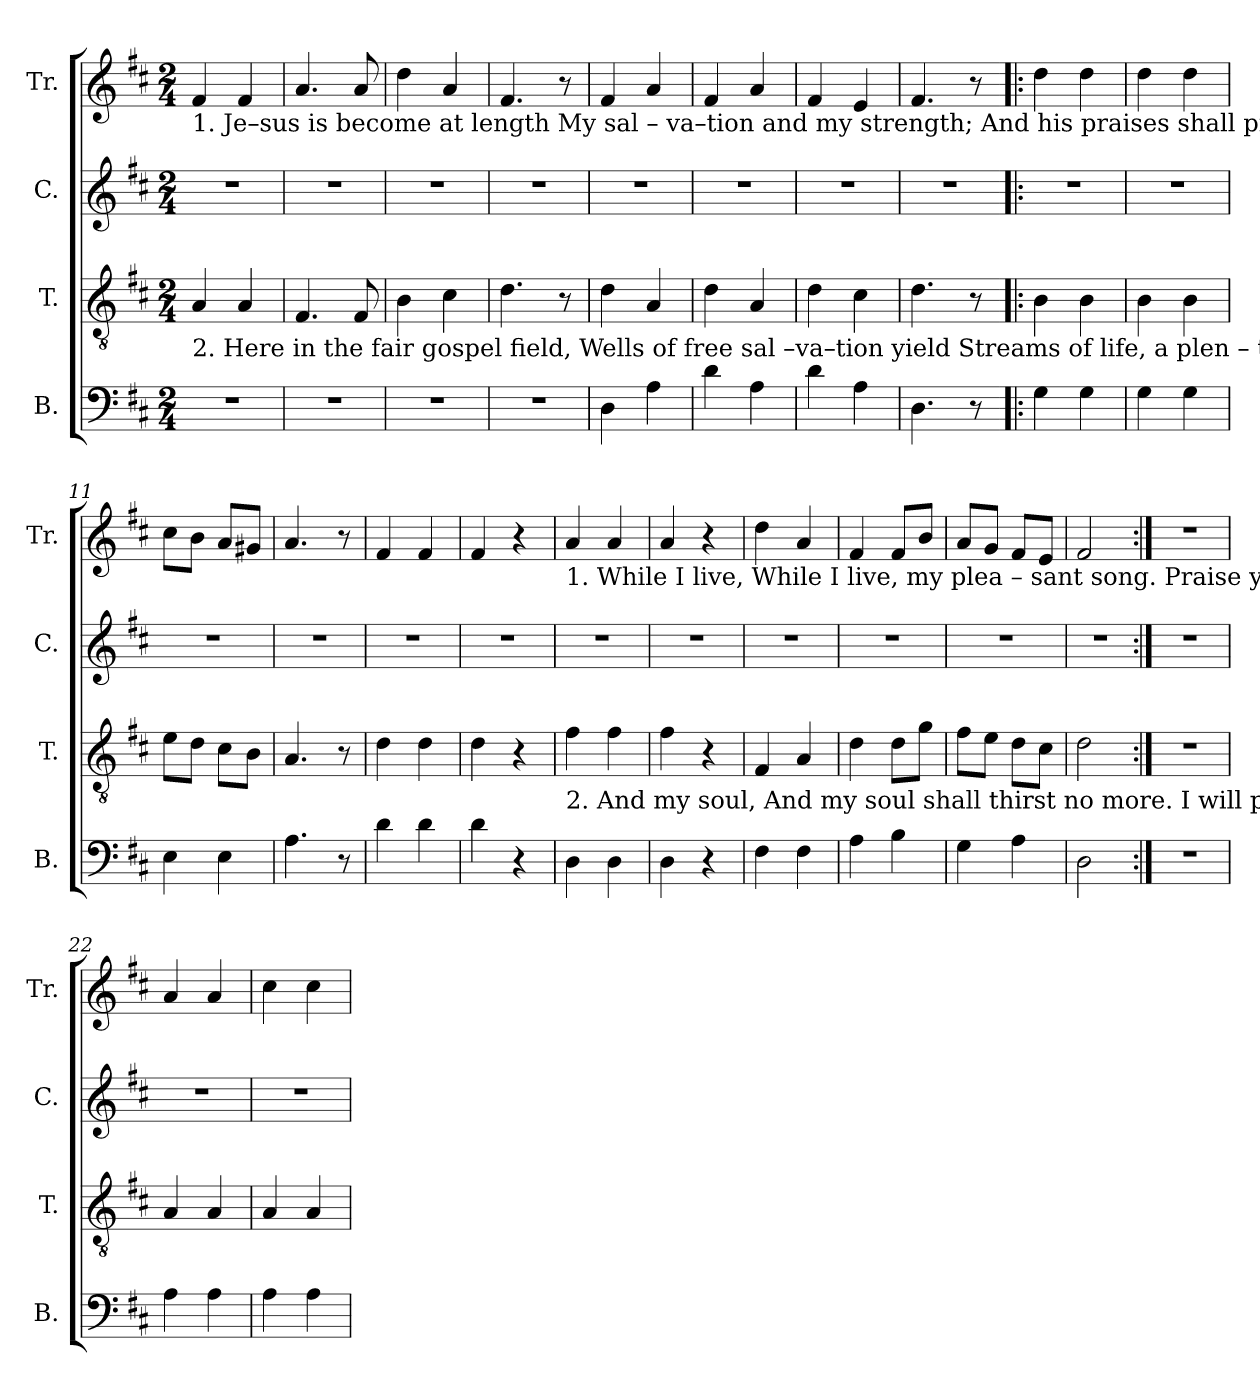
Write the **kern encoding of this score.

**kern	**kern	**kern	**kern
*part4	*part3	*part2	*part1
*staff4	*staff3	*staff2	*staff1
*I"B.	*I"T.	*I"C.	*I"Tr.
*I'B.	*I'T.	*I'C.	*I'Tr.
*clefF4	*clefGv2	*clefG2	*clefG2
*k[f#c#]	*k[f#c#]	*k[f#c#]	*k[f#c#]
*M2/4	*M2/4	*M2/4	*M2/4
*MM130	*MM130	*MM130	*MM130
=1	=1	=1	=1
!	!	!	!LO:TX:b:t=1.  Je–sus   is      become    at    length      My  sal – va–tion and my strength;   And his  praises   shall     pro  –  long,         While  I   live,
!	!LO:TX:b:t=2. Here in  the    fair   gospel    field,       Wells of   free sal –va–tion yield      Streams of  life, a     plen – teous   store,       And my  soul,	!	!
2r	4A/	2r	4f#/
.	4A/	.	4f#/
=2	=2	=2	=2
2r	4.F#/	2r	4.a/
.	8F#/	.	8a/
=3	=3	=3	=3
2r	4B\	2r	4dd\
.	4c#\	.	4a/
=4	=4	=4	=4
2r	4.d\	2r	4.f#/
.	8r	.	8r
=5	=5	=5	=5
4D\	4d\	2r	4f#/
4A\	4A/	.	4a/
=6	=6	=6	=6
4d\	4d\	2r	4f#/
4A\	4A/	.	4a/
=7	=7	=7	=7
4d\	4d\	2r	4f#/
4A\	4c#\	.	4e/
=8	=8	=8	=8
4.D\	4.d\	2r	4.f#/
8r	8r	.	8r
=9!|:	=9!|:	=9!|:	=9!|:
4G\	4B\	2r	4dd\
4G\	4B\	.	4dd\
=10	=10	=10	=10
4G\	4B\	2r	4dd\
4G\	4B\	.	4dd\
=11	=11	=11	=11
4E\	8e\L	2r	8cc#\L
.	8d\J	.	8b\J
4E\	8c#\L	.	8a/L
.	8B\J	.	8g#X/J
=12	=12	=12	=12
4.A\	4.A/	2r	4.a/
8r	8r	.	8r
=13	=13	=13	=13
4d\	4d\	2r	4f#/
4d\	4d\	.	4f#/
=14	=14	=14	=14
4d\	4d\	2r	4f#/
4r	4r	.	4r
!!LO:LB:g=z
=15	=15	=15	=15
!	!	!	!LO:TX:b:t=1.  While  I  live,    While  I   live,  my     plea – sant  song.                 Praise ye, then, his glorious name,    Publish    his  ex –  al – ted  fame!
!	!LO:TX:b:t=2. And my soul,     And my soul  shall   thirst  no     more.                   I  will  praise thee every    day,      Now thine  anger’s turned away!	!	!
4D\	4f#\	2r	4a/
4D\	4f#\	.	4a/
=16	=16	=16	=16
4D\	4f#\	2r	4a/
4r	4r	.	4r
=17	=17	=17	=17
4F#\	4F#/	2r	4dd\
4F#\	4A/	.	4a/
=18	=18	=18	=18
4A\	4d\	2r	4f#/
4B\	8d\L	.	8f#/L
.	8g\J	.	8b/J
=19	=19	=19	=19
4G\	8f#\L	2r	8a/L
.	8e\J	.	8g/J
4A\	8d\L	.	8f#/L
.	8c#\J	.	8e/J
=20	=20	=20	=20
2D\	2d\	2r	2f#/
=21:|!	=21:|!	=21:|!	=21:|!
2r	2r	2r	2r
=22	=22	=22	=22
4A\	4A/	2r	4a/
4A\	4A/	.	4a/
=23	=23	=23	=23
4A\	4A/	2r	4cc#\
4A\	4A/	.	4cc#\
=	=	=	=
*-	*-	*-	*-
